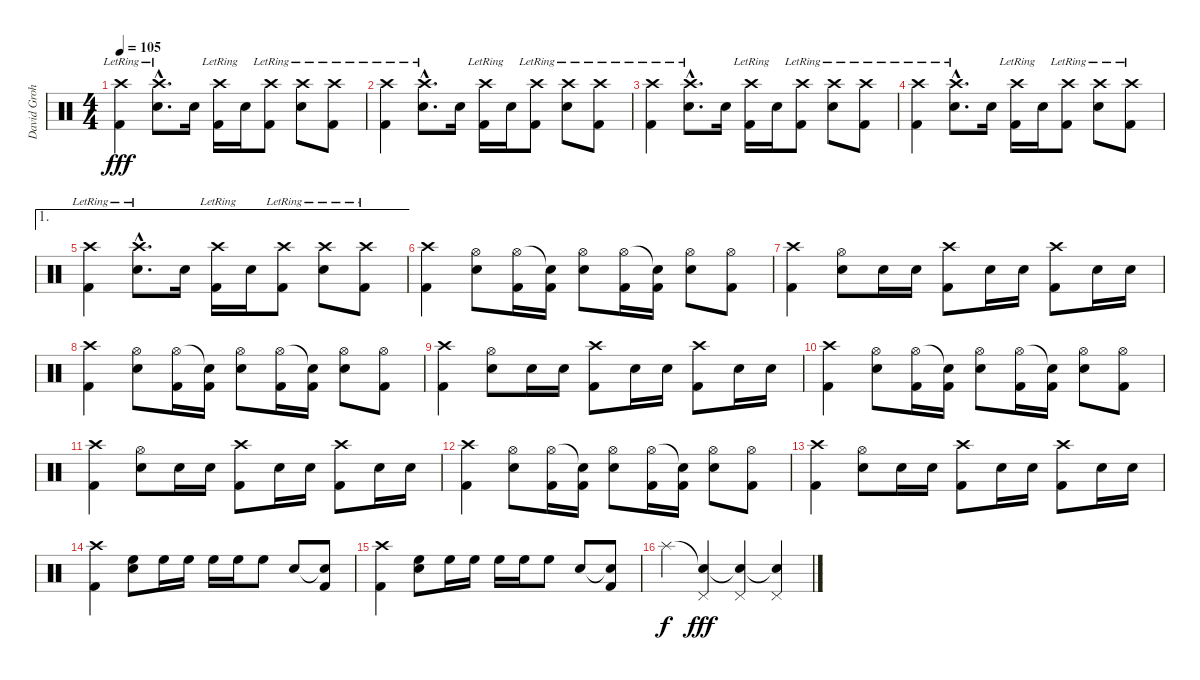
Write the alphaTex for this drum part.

\track ("David Grohl's drums" "David Groh") {instrument percussion}
\staff {score}
\articulation defaults
\ts (4 4)
\tempo 105
\clef neutral
\ks c
("Crash high (hit)"{lr} "Kick (hit) 2").4{dy fff} ("Crash high (hit)"{hac lr} "Snare (hit) 2"{hac}).8{d} "Snare (hit) 2".16 ("Crash high (hit)"{lr} "Kick (hit) 2").16 "Snare (hit) 2".16 ("Crash high (hit)"{lr} "Kick (hit) 2").8 ("Crash high (hit)"{lr} "Snare (hit) 2").8 ("Crash high (hit)"{lr} "Kick (hit) 2").8 |
("Crash high (hit)"{lr} "Kick (hit) 2").4 ("Crash high (hit)"{hac lr} "Snare (hit) 2"{hac}).8{d} "Snare (hit) 2".16 ("Crash high (hit)"{lr} "Kick (hit) 2").16 "Snare (hit) 2".16 ("Crash high (hit)"{lr} "Kick (hit) 2").8 ("Crash high (hit)"{lr} "Snare (hit) 2").8 ("Crash high (hit)"{lr} "Kick (hit) 2").8 |
("Crash high (hit)"{lr} "Kick (hit) 2").4 ("Crash high (hit)"{hac lr} "Snare (hit) 2"{hac}).8{d} "Snare (hit) 2".16 ("Crash high (hit)"{lr} "Kick (hit) 2").16 "Snare (hit) 2".16 ("Crash high (hit)"{lr} "Kick (hit) 2").8 ("Crash high (hit)"{lr} "Snare (hit) 2").8 ("Crash high (hit)"{lr} "Kick (hit) 2").8 |
("Crash high (hit)"{lr} "Kick (hit) 2").4 ("Crash high (hit)"{hac lr} "Snare (hit) 2"{hac}).8{d} "Snare (hit) 2".16 ("Crash high (hit)"{lr} "Kick (hit) 2").16 "Snare (hit) 2".16 ("Crash high (hit)"{lr} "Kick (hit) 2").8 ("Crash high (hit)"{lr} "Snare (hit) 2").8 ("Crash high (hit)"{lr} "Kick (hit) 2").8 |
\ae 1
("Crash high (hit)"{lr} "Kick (hit) 2").4 ("Crash high (hit)"{hac lr} "Snare (hit) 2"{hac}).8{d} "Snare (hit) 2".16 ("Crash high (hit)"{lr} "Kick (hit) 2").16 "Snare (hit) 2".16 ("Crash high (hit)"{lr} "Kick (hit) 2").8 ("Crash high (hit)"{lr} "Snare (hit) 2").8 ("Crash high (hit)"{lr} "Kick (hit) 2").8 |
("Crash high (hit)" "Kick (hit) 2").4 ("Hi-Hat (open)" "Snare (hit) 2").8 ("Hi-Hat (open)" "Kick (hit) 2").16 ("Snare (hit)"{t} "Kick (hit) 2").16 ("Hi-Hat (open)" "Snare (hit) 2").8 ("Hi-Hat (open)" "Kick (hit) 2").16 ("Snare (hit)"{t} "Kick (hit) 2").16 ("Hi-Hat (open)" "Snare (hit) 2").8 ("Hi-Hat (open)" "Kick (hit) 2").8 |
("Crash high (hit)" "Kick (hit) 2").4 ("Hi-Hat (open)" "Snare (hit) 2").8 "Snare (hit) 2".16 "Snare (hit) 2".16 ("Crash high (hit)" "Kick (hit) 2").8 "Snare (hit) 2".16 "Snare (hit) 2".16 ("Crash high (hit)" "Kick (hit) 2").8 "Snare (hit) 2".16 "Snare (hit) 2".16 |
("Crash high (hit)" "Kick (hit) 2").4 ("Hi-Hat (open)" "Snare (hit) 2").8 ("Hi-Hat (open)" "Kick (hit) 2").16 ("Snare (hit)"{t} "Kick (hit) 2").16 ("Hi-Hat (open)" "Snare (hit) 2").8 ("Hi-Hat (open)" "Kick (hit) 2").16 ("Snare (hit)"{t} "Kick (hit) 2").16 ("Hi-Hat (open)" "Snare (hit) 2").8 ("Hi-Hat (open)" "Kick (hit) 2").8 |
("Crash high (hit)" "Kick (hit) 2").4 ("Hi-Hat (open)" "Snare (hit) 2").8 "Snare (hit) 2".16 "Snare (hit) 2".16 ("Crash high (hit)" "Kick (hit) 2").8 "Snare (hit) 2".16 "Snare (hit) 2".16 ("Crash high (hit)" "Kick (hit) 2").8 "Snare (hit) 2".16 "Snare (hit) 2".16 |
("Crash high (hit)" "Kick (hit) 2").4 ("Hi-Hat (open)" "Snare (hit) 2").8 ("Hi-Hat (open)" "Kick (hit) 2").16 ("Snare (hit)"{t} "Kick (hit) 2").16 ("Hi-Hat (open)" "Snare (hit) 2").8 ("Hi-Hat (open)" "Kick (hit) 2").16 ("Snare (hit)"{t} "Kick (hit) 2").16 ("Hi-Hat (open)" "Snare (hit) 2").8 ("Hi-Hat (open)" "Kick (hit) 2").8 |
("Crash high (hit)" "Kick (hit) 2").4 ("Hi-Hat (open)" "Snare (hit) 2").8 "Snare (hit) 2".16 "Snare (hit) 2".16 ("Crash high (hit)" "Kick (hit) 2").8 "Snare (hit) 2".16 "Snare (hit) 2".16 ("Crash high (hit)" "Kick (hit) 2").8 "Snare (hit) 2".16 "Snare (hit) 2".16 |
("Crash high (hit)" "Kick (hit) 2").4 ("Hi-Hat (open)" "Snare (hit) 2").8 ("Hi-Hat (open)" "Kick (hit) 2").16 ("Snare (hit)"{t} "Kick (hit) 2").16 ("Hi-Hat (open)" "Snare (hit) 2").8 ("Hi-Hat (open)" "Kick (hit) 2").16 ("Snare (hit)"{t} "Kick (hit) 2").16 ("Hi-Hat (open)" "Snare (hit) 2").8 ("Hi-Hat (open)" "Kick (hit) 2").8 |
("Crash high (hit)" "Kick (hit) 2").4 ("Hi-Hat (open)" "Snare (hit) 2").8 "Snare (hit) 2".16 "Snare (hit) 2".16 ("Crash high (hit)" "Kick (hit) 2").8 "Snare (hit) 2".16 "Snare (hit) 2".16 ("Crash high (hit)" "Kick (hit) 2").8 "Snare (hit) 2".16 "Snare (hit) 2".16 |
("Crash high (hit)" "Kick (hit) 2").4 ("Snare (hit) 2" "High Floor Tom (hit)").8 "High Floor Tom (hit)".16 "High Floor Tom (hit)".16 "High Floor Tom (hit)".16 "High Floor Tom (hit)".16 "High Floor Tom (hit)".8 "Snare (hit) 2".8 ("Snare (hit)"{t} "Kick (hit) 2").8 |
("Crash high (hit)" "Kick (hit) 2").4 ("Snare (hit) 2" "High Floor Tom (hit)").8 "High Floor Tom (hit)".16 "High Floor Tom (hit)".16 "High Floor Tom (hit)".16 "High Floor Tom (hit)".16 "High Floor Tom (hit)".8 "Snare (hit) 2".8 ("Snare (hit)"{t} "Kick (hit) 2").8 |
"Splash (hit)".4{dy f} ("Snare (hit)"{t} "Pedal Hi-Hat (hit)").4{dy fff} ("Snare (hit)"{t} "Pedal Hi-Hat (hit)").4 ("Snare (hit)"{t} "Pedal Hi-Hat (hit)").4
